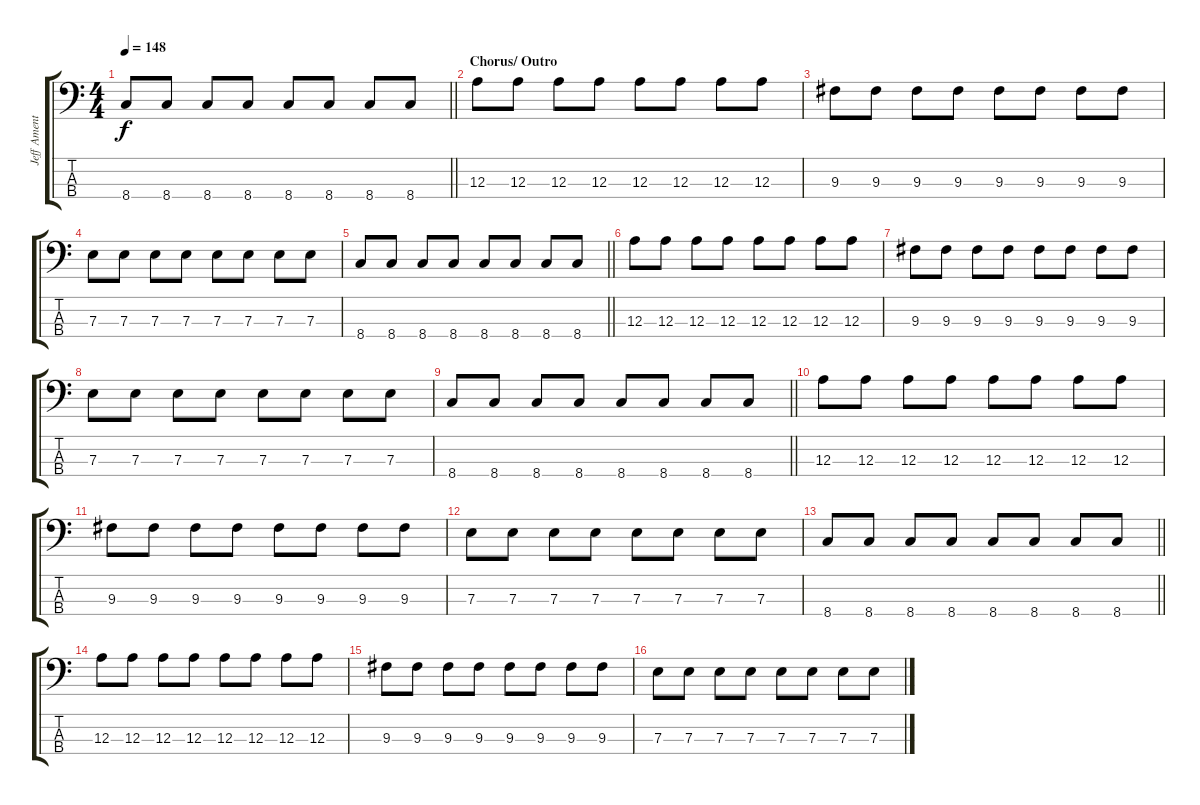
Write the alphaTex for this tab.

\track ("Jeff Ament" "Jeff Ament") {instrument electricbassfinger}
\staff {score tabs}
\tuning (G2 D2 A1 E1) {hide}
\ts (4 4)
\tempo 148
\clef f4
\barLineRight lightlight
\ks c
8.4.8{dy f} 8.4.8 8.4.8 8.4.8 8.4.8 8.4.8 8.4.8 8.4.8 |
\section ("" "Chorus/ Outro")
12.3.8 12.3.8 12.3.8 12.3.8 12.3.8 12.3.8 12.3.8 12.3.8 |
9.3.8 9.3.8 9.3.8 9.3.8 9.3.8 9.3.8 9.3.8 9.3.8 |
7.3.8 7.3.8 7.3.8 7.3.8 7.3.8 7.3.8 7.3.8 7.3.8 |
\barLineRight lightlight
8.4.8 8.4.8 8.4.8 8.4.8 8.4.8 8.4.8 8.4.8 8.4.8 |
12.3.8 12.3.8 12.3.8 12.3.8 12.3.8 12.3.8 12.3.8 12.3.8 |
9.3.8 9.3.8 9.3.8 9.3.8 9.3.8 9.3.8 9.3.8 9.3.8 |
7.3.8 7.3.8 7.3.8 7.3.8 7.3.8 7.3.8 7.3.8 7.3.8 |
\barLineRight lightlight
8.4.8 8.4.8 8.4.8 8.4.8 8.4.8 8.4.8 8.4.8 8.4.8 |
12.3.8 12.3.8 12.3.8 12.3.8 12.3.8 12.3.8 12.3.8 12.3.8 |
9.3.8 9.3.8 9.3.8 9.3.8 9.3.8 9.3.8 9.3.8 9.3.8 |
7.3.8 7.3.8 7.3.8 7.3.8 7.3.8 7.3.8 7.3.8 7.3.8 |
\barLineRight lightlight
8.4.8 8.4.8 8.4.8 8.4.8 8.4.8 8.4.8 8.4.8 8.4.8 |
12.3.8 12.3.8 12.3.8 12.3.8 12.3.8 12.3.8 12.3.8 12.3.8 |
9.3.8 9.3.8 9.3.8 9.3.8 9.3.8 9.3.8 9.3.8 9.3.8 |
7.3.8 7.3.8 7.3.8 7.3.8 7.3.8 7.3.8 7.3.8 7.3.8
